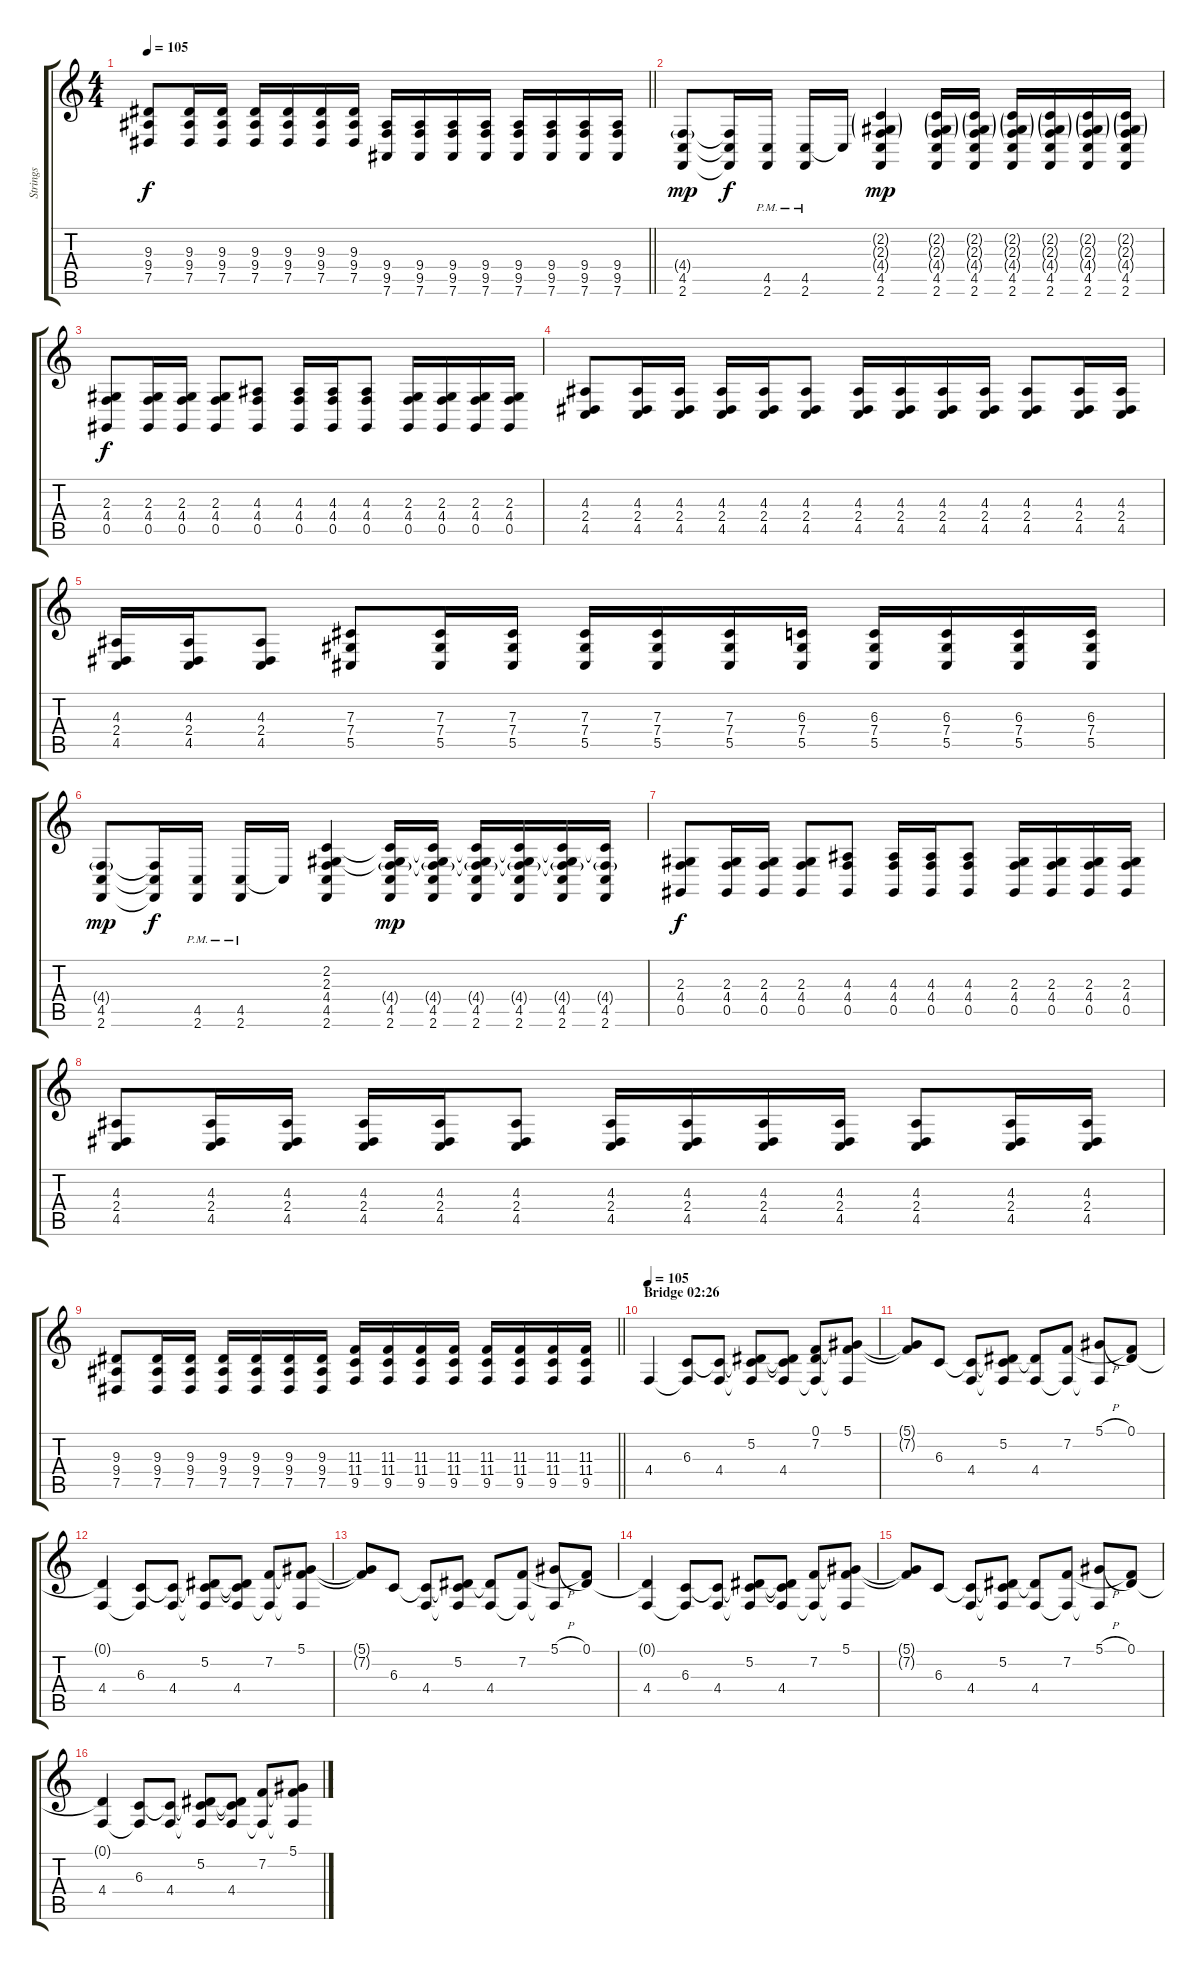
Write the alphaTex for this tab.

\track ("Strings" "Strings") {instrument tremolostrings}
\staff {score tabs}
\tuning (Eb4 Bb3 Gb3 Db3 Ab2 Eb2) {hide}
\ts (4 4)
\tempo 105
\clef g2
\barLineRight lightlight
\ks c
(9.3 9.4 7.5).8{dy f} (9.3 9.4 7.5).16 (9.3 9.4 7.5).16 (9.3 9.4 7.5).16 (9.3 9.4 7.5).16 (9.3 9.4 7.5).16 (9.3 9.4 7.5).16 (9.4 9.5 7.6).16 (9.4 9.5 7.6).16 (9.4 9.5 7.6).16 (9.4 9.5 7.6).16 (9.4 9.5 7.6).16 (9.4 9.5 7.6).16 (9.4 9.5 7.6).16 (9.4 9.5 7.6).16 |
(4.4{g} 4.5 2.6).8{dy mp} (4.4{t} 4.5{t} 2.6{t}).16{dy f} (4.5{pm} 2.6{pm}).16 (4.5{pm} 2.6{pm}).16 4.5{t}.16 (2.2{g} 2.3{g} 4.4{g} 4.5 2.6).4{dy mp} (2.2{g} 2.3{g} 4.4{g} 4.5 2.6).16 (2.2{g} 2.3{g} 4.4{g} 4.5 2.6).16 (2.2{g} 2.3{g} 4.4{g} 4.5 2.6).16 (2.2{g} 2.3{g} 4.4{g} 4.5 2.6).16 (2.2{g} 2.3{g} 4.4{g} 4.5 2.6).16 (2.2{g} 2.3{g} 4.4{g} 4.5 2.6).16 |
(2.3 4.4 0.5).8{dy f} (2.3 4.4 0.5).16 (2.3 4.4 0.5).16 (2.3 4.4 0.5).8 (4.3 4.4 0.5).8 (4.3 4.4 0.5).16 (4.3 4.4 0.5).16 (4.3 4.4 0.5).8 (2.3 4.4 0.5).16 (2.3 4.4 0.5).16 (2.3 4.4 0.5).16 (2.3 4.4 0.5).16 |
(4.3 2.4 4.5).8 (4.3 2.4 4.5).16 (4.3 2.4 4.5).16 (4.3 2.4 4.5).16 (4.3 2.4 4.5).16 (4.3 2.4 4.5).8 (4.3 2.4 4.5).16 (4.3 2.4 4.5).16 (4.3 2.4 4.5).16 (4.3 2.4 4.5).16 (4.3 2.4 4.5).8 (4.3 2.4 4.5).16 (4.3 2.4 4.5).16 |
(4.3 2.4 4.5).16 (4.3 2.4 4.5).16 (4.3 2.4 4.5).8 (7.3 7.4 5.5).8 (7.3 7.4 5.5).16 (7.3 7.4 5.5).16 (7.3 7.4 5.5).16 (7.3 7.4 5.5).16 (7.3 7.4 5.5).16 (6.3 7.4 5.5).16 (6.3 7.4 5.5).16 (6.3 7.4 5.5).16 (6.3 7.4 5.5).16 (6.3 7.4 5.5).16 |
(4.4{g} 4.5 2.6).8{dy mp} (4.4{t} 4.5{t} 2.6{t}).16{dy f} (4.5{pm} 2.6{pm}).16 (4.5{pm} 2.6{pm}).16 4.5{t}.16 (2.2 2.3 4.4 4.5 2.6).4 (2.2{t} 2.3{t} 4.4{g} 4.5 2.6).16{dy mp} (2.2{t} 2.3{t} 4.4{g} 4.5 2.6).16 (2.2{t} 2.3{t} 4.4{g} 4.5 2.6).16 (2.2{t} 2.3{t} 4.4{g} 4.5 2.6).16 (2.2{t} 2.3{t} 4.4{g} 4.5 2.6).16 (2.2{t} 4.4{g} 4.5 2.6).16 |
(2.3 4.4 0.5).8{dy f} (2.3 4.4 0.5).16 (2.3 4.4 0.5).16 (2.3 4.4 0.5).8 (4.3 4.4 0.5).8 (4.3 4.4 0.5).16 (4.3 4.4 0.5).16 (4.3 4.4 0.5).8 (2.3 4.4 0.5).16 (2.3 4.4 0.5).16 (2.3 4.4 0.5).16 (2.3 4.4 0.5).16 |
(4.3 2.4 4.5).8 (4.3 2.4 4.5).16 (4.3 2.4 4.5).16 (4.3 2.4 4.5).16 (4.3 2.4 4.5).16 (4.3 2.4 4.5).8 (4.3 2.4 4.5).16 (4.3 2.4 4.5).16 (4.3 2.4 4.5).16 (4.3 2.4 4.5).16 (4.3 2.4 4.5).8 (4.3 2.4 4.5).16 (4.3 2.4 4.5).16 |
\barLineRight lightlight
(9.3 9.4 7.5).8 (9.3 9.4 7.5).16 (9.3 9.4 7.5).16 (9.3 9.4 7.5).16 (9.3 9.4 7.5).16 (9.3 9.4 7.5).16 (9.3 9.4 7.5).16 (11.3 11.4 9.5).16 (11.3 11.4 9.5).16 (11.3 11.4 9.5).16 (11.3 11.4 9.5).16 (11.3 11.4 9.5).16 (11.3 11.4 9.5).16 (11.3 11.4 9.5).16 (11.3 11.4 9.5).16 |
\section ("" "Bridge 02:26")
\tempo 105
4.4.4{volume 10} (6.3 4.4{t}).8 (6.3{t} 4.4).8 (5.2 6.3{t} 4.4{t}).8 (5.2{t} 6.3{t} 4.4).8 (0.1 7.2 4.4{t}).8 (5.1 7.2{t} 4.4{t}).8 |
(5.1{t} 7.2{t}).8 6.3.8 (6.3{t} 4.4).8 (5.2 6.3{t} 4.4{t}).8 (5.2{t} 4.4).8 (7.2 4.4{t}).8 (5.1{h} 4.4{t}).8 (0.1 7.2{t}).8 |
(0.1{t} 4.4).4 (6.3 4.4{t}).8 (6.3{t} 4.4).8 (5.2 6.3{t} 4.4{t}).8 (5.2{t} 6.3{t} 4.4).8 (7.2 4.4{t}).8 (5.1 7.2{t} 4.4{t}).8 |
(5.1{t} 7.2{t}).8 6.3.8 (6.3{t} 4.4).8 (5.2 6.3{t} 4.4{t}).8 (5.2{t} 4.4).8 (7.2 4.4{t}).8 (5.1{h} 4.4{t}).8 (0.1 7.2{t}).8 |
(0.1{t} 4.4).4 (6.3 4.4{t}).8 (6.3{t} 4.4).8 (5.2 6.3{t} 4.4{t}).8 (5.2{t} 6.3{t} 4.4).8 (7.2 4.4{t}).8 (5.1 7.2{t} 4.4{t}).8 |
(5.1{t} 7.2{t}).8 6.3.8 (6.3{t} 4.4).8 (5.2 6.3{t} 4.4{t}).8 (5.2{t} 4.4).8 (7.2 4.4{t}).8 (5.1{h} 4.4{t}).8 (0.1 7.2{t}).8 |
(0.1{t} 4.4).4 (6.3 4.4{t}).8 (6.3{t} 4.4).8 (5.2 6.3{t} 4.4{t}).8 (5.2{t} 6.3{t} 4.4).8 (7.2 4.4{t}).8 (5.1 7.2{t} 4.4{t}).8
